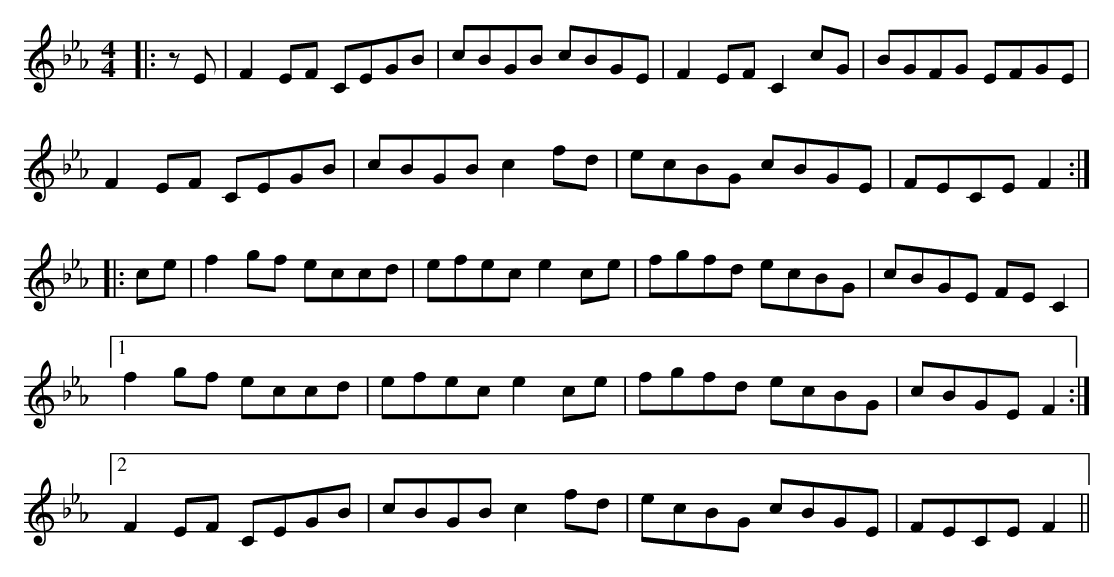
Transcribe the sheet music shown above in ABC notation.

X:1
M:4/4
K:Fdor
|:zE|F2EF CEGB|cBGB cBGE|F2EF C2cG|BGFG EFGE|
F2EF CEGB|cBGB c2fd|ecBG cBGE|FECEF2:|
|:ce|f2gf eccd|efec e2ce|fgfd ecBG|cBGE FEC2|
[1f2gf eccd|efec e2ce|fgfd ecBG|cBGE F2:|
[2F2EF CEGB|cBGB c2fd|ecBG cBGE|FECEF2||
